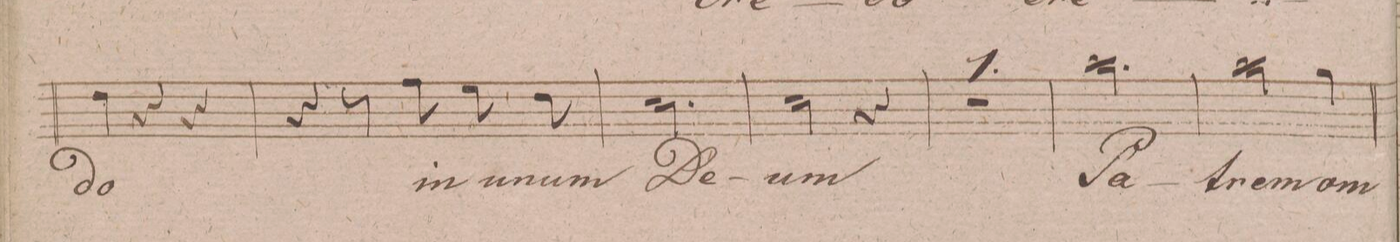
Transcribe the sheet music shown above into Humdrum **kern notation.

**kern	**text	**dynam
*I"Alto.	*	*
*clefC3	*	*
*k[f#]	*	*
*M3/4	*	*
4e\	-do	.
4r	.	.
4r	.	.
=9	=9	=9
4r	.	.
8r	.	.
*8\right	*	*
8g\	in	.
8f#\	u-	.
8e\	-num	.
=10	=10	=10
2.d\	De-	.
=11	=11	=11
2d\	-um	.
4r	.	.
=12	=12	=12
2.r	.	.
=13	=13	=13
2.b\	Pa-	.
=14	=14	=14
2b\	-trem	.
4a\	om-	.
=15	=15	=15
*-	*-	*-
